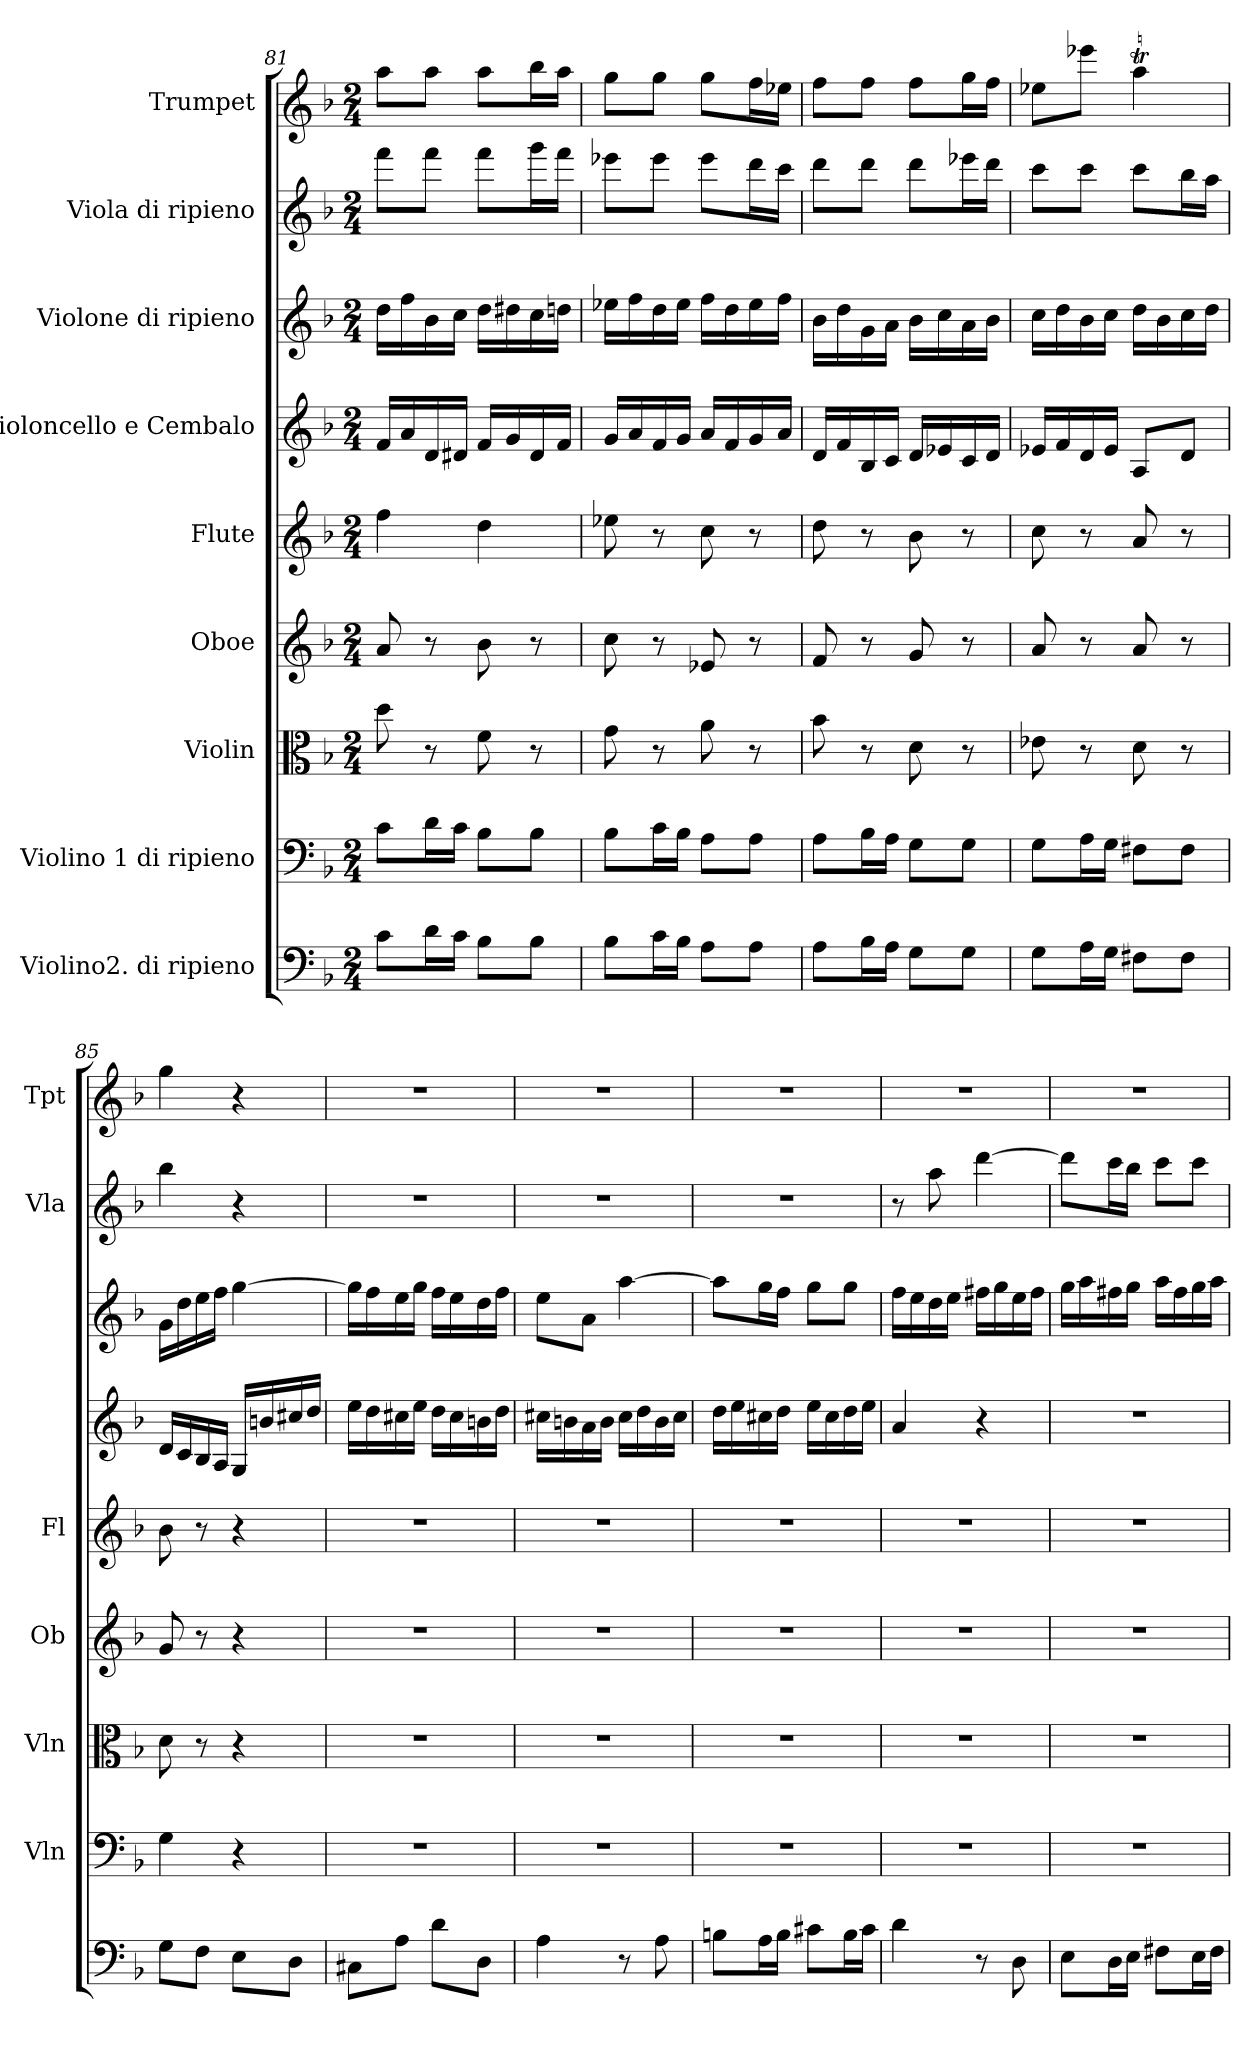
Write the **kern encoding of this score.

**kern	**kern	**kern	**kern	**kern	**kern	**kern	**kern	**kern
*part9	*part8	*part7	*part6	*part5	*part4	*part3	*part2	*part1
*staff9	*staff8	*staff7	*staff6	*staff5	*staff4	*staff3	*staff2	*staff1
*I"Violino2. di ripieno	*I"Violino 1 di ripieno	*I"Violin	*I"Oboe	*I"Flute	*I"Violoncello e Cembalo	*I"Violone di ripieno	*I"Viola di ripieno	*I"Trumpet
*	*I'Vln	*I'Vln	*I'Ob	*I'Fl	*	*	*I'Vla	*I'Tpt
*clefF4	*clefF4	*clefC3	*clefG2	*clefG2	*clefG2	*clefG2	*clefG2	*clefG2
*	*	*	*	*	*	*	*	*ITrd1c2
*k[b-]	*k[b-]	*k[b-]	*k[b-]	*k[b-]	*k[b-]	*k[b-]	*k[b-]	*k[b-e-a-]
*F:	*F:	*F:	*F:	*F:	*F:	*F:	*F:	*E-:
*M2/4	*M2/4	*M2/4	*M2/4	*M2/4	*M2/4	*M2/4	*M2/4	*M2/4
=81	=81	=81	=81	=81	=81	=81	=81	=81
8c\L	8c\L	8dd\	8a/	4ff\	16f/LL	16dd\LL	8fff\L	8gg\L
.	.	.	.	.	16a/	16ff\	.	.
16d\L	16d\L	8r	8r	.	16d/	16b-\	8fff\J	8gg\J
16c\JJ	16c\JJ	.	.	.	16d#X/JJ	16cc\JJ	.	.
8B-\L	8B-\L	8f\	8b-\	4dd\	16f/LL	16dd\LL	8fff\L	8gg\L
.	.	.	.	.	16g/	16dd#X\	.	.
8B-\J	8B-\J	8r	8r	.	16d#/	16cc\	16ggg\L	16aa-\L
.	.	.	.	.	16f/JJ	16ddn\JJ	16fff\JJ	16gg\JJ
=82	=82	=82	=82	=82	=82	=82	=82	=82
8B-\L	8B-\L	8g\	8cc\	8ee-X\	16g/LL	16ee-X\LL	8eee-X\L	8ff\L
.	.	.	.	.	16a/	16ff\	.	.
16c\L	16c\L	8r	8r	8r	16f/	16dd\	8eee-\J	8ff\J
16B-\JJ	16B-\JJ	.	.	.	16g/JJ	16ee-\JJ	.	.
8A\L	8A\L	8a\	8e-X/	8cc\	16a/LL	16ff\LL	8eee-\L	8ff\L
.	.	.	.	.	16f/	16dd\	.	.
8A\J	8A\J	8r	8r	8r	16g/	16ee-\	16ddd\L	16ee-\L
.	.	.	.	.	16a/JJ	16ff\JJ	16ccc\JJ	16dd-X\JJ
=83	=83	=83	=83	=83	=83	=83	=83	=83
8A\L	8A\L	8b-\	8f/	8dd\	16d/LL	16b-\LL	8ddd\L	8ee-\L
.	.	.	.	.	16f/	16dd\	.	.
16B-\L	16B-\L	8r	8r	8r	16B-/	16g\	8ddd\J	8ee-\J
16A\JJ	16A\JJ	.	.	.	16c/JJ	16a\JJ	.	.
8G\L	8G\L	8d\	8g/	8b-\	16d/LL	16b-\LL	8ddd\L	8ee-\L
.	.	.	.	.	16e-X/	16cc\	.	.
8G\J	8G\J	8r	8r	8r	16c/	16a\	16eee-X\L	16ff\L
.	.	.	.	.	16d/JJ	16b-\JJ	16ddd\JJ	16ee-\JJ
=84	=84	=84	=84	=84	=84	=84	=84	=84
8G\L	8G\L	8e-X\	8a/	8cc\	16e-X/LL	16cc\LL	8ccc\L	8dd-X\L
.	.	.	.	.	16f/	16dd\	.	.
16A\L	16A\L	8r	8r	8r	16d/	16b-\	8ccc\J	8ddd-X\J
16G\JJ	16G\JJ	.	.	.	16e-/JJ	16cc\JJ	.	.
8F#X\L	8F#X\L	8d\	8a/	8a/	8A/L	16dd\LL	8ccc\L	4ggT\
.	.	.	.	.	.	16b-\	.	.
8F#\J	8F#\J	8r	8r	8r	8d/J	16cc\	16bb-\L	.
.	.	.	.	.	.	16dd\JJ	16aa\JJ	.
=85	=85	=85	=85	=85	=85	=85	=85	=85
8G\L	4G\	8d\	8g/	8b-\	16d/LL	16g\LL	4bb-\	4ff\
.	.	.	.	.	16c/	16dd\	.	.
8F\J	.	8r	8r	8r	16B-/	16ee\	.	.
.	.	.	.	.	16A/JJ	16ff\JJ	.	.
8E\L	4r	4r	4r	4r	16G/LL	[4gg\	4r	4r
.	.	.	.	.	16bn/	.	.	.
8D\J	.	.	.	.	16cc#X/	.	.	.
.	.	.	.	.	16dd/JJ	.	.	.
=86	=86	=86	=86	=86	=86	=86	=86	=86
8C#X\L	2r	2r	2r	2r	16ee\LL	16gg\LL]	2r	2r
.	.	.	.	.	16dd\	16ff\	.	.
8A\J	.	.	.	.	16cc#X\	16ee\	.	.
.	.	.	.	.	16ee\JJ	16gg\JJ	.	.
8d\L	.	.	.	.	16dd\LL	16ff\LL	.	.
.	.	.	.	.	16cc#\	16ee\	.	.
8D\J	.	.	.	.	16bn\	16dd\	.	.
.	.	.	.	.	16dd\JJ	16ff\JJ	.	.
=87	=87	=87	=87	=87	=87	=87	=87	=87
4A\	2r	2r	2r	2r	16cc#X\LL	8ee\L	2r	2r
.	.	.	.	.	16bn\	.	.	.
.	.	.	.	.	16a\	8a\J	.	.
.	.	.	.	.	16b\JJ	.	.	.
8r	.	.	.	.	16cc#\LL	[4aa\	.	.
.	.	.	.	.	16dd\	.	.	.
8A\	.	.	.	.	16b\	.	.	.
.	.	.	.	.	16cc#\JJ	.	.	.
=88	=88	=88	=88	=88	=88	=88	=88	=88
8Bn\L	2r	2r	2r	2r	16dd\LL	8aa\L]	2r	2r
.	.	.	.	.	16ee\	.	.	.
16A\L	.	.	.	.	16cc#X\	16gg\L	.	.
16B\JJ	.	.	.	.	16dd\JJ	16ff\JJ	.	.
8c#X\L	.	.	.	.	16ee\LL	8gg\L	.	.
.	.	.	.	.	16cc#\	.	.	.
16B\L	.	.	.	.	16dd\	8gg\J	.	.
16c#\JJ	.	.	.	.	16ee\JJ	.	.	.
=89	=89	=89	=89	=89	=89	=89	=89	=89
4d\	2r	2r	2r	2r	4a/	16ff\LL	8r	2r
.	.	.	.	.	.	16ee\	.	.
.	.	.	.	.	.	16dd\	8aa\	.
.	.	.	.	.	.	16ee\JJ	.	.
8r	.	.	.	.	4r	16ff#X\LL	[4ddd\	.
.	.	.	.	.	.	16gg\	.	.
8D\	.	.	.	.	.	16ee\	.	.
.	.	.	.	.	.	16ff#\JJ	.	.
=90	=90	=90	=90	=90	=90	=90	=90	=90
8E\L	2r	2r	2r	2r	2r	16gg\LL	8ddd\L]	2r
.	.	.	.	.	.	16aa\	.	.
16D\L	.	.	.	.	.	16ff#X\	16ccc\L	.
16E\JJ	.	.	.	.	.	16gg\JJ	16bb-\JJ	.
8F#X\L	.	.	.	.	.	16aa\LL	8ccc\L	.
.	.	.	.	.	.	16ff#\	.	.
16E\L	.	.	.	.	.	16gg\	8ccc\J	.
16F#\JJ	.	.	.	.	.	16aa\JJ	.	.
=	=	=	=	=	=	=	=	=
*-	*-	*-	*-	*-	*-	*-	*-	*-
